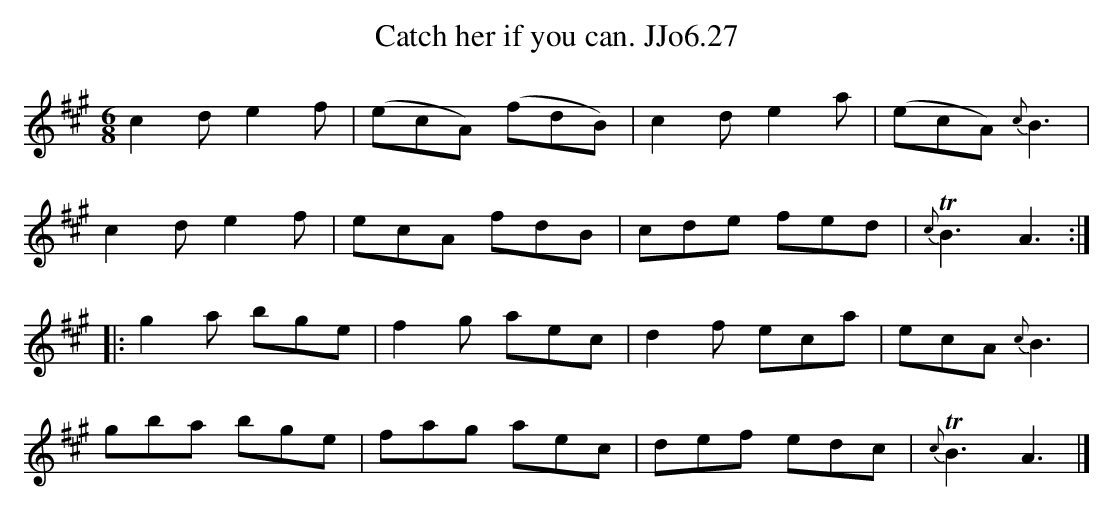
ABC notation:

X:1
T:Catch her if you can. JJo6.27
M:6/8
L:1/8
K:A
c2de2f|(ecA) (fdB)|c2de2a|(ecA){c}B3|
c2de2f|ecA fdB|cde fed|{c}TB3A3:|
|:g2a bge|f2g aec|d2f eca|ecA{c}B3|
gba bge|fag aec|def edc|{c}TB3A3|]
